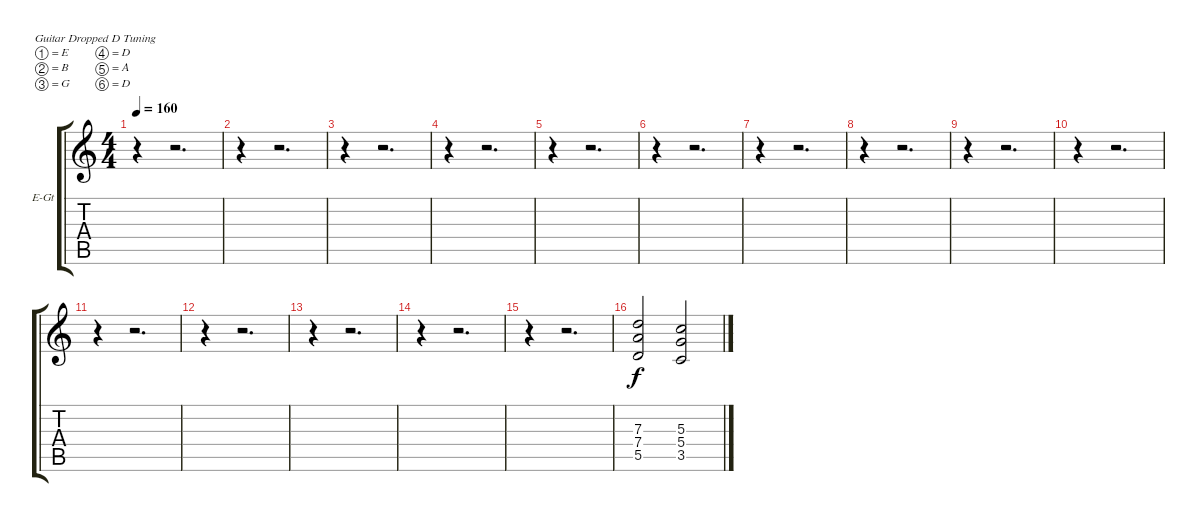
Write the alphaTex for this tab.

\bracketExtendMode groupsimilarinstruments
\firstSystemTrackNameOrientation horizontal
\otherSystemsTrackNameOrientation horizontal
\track ("Rhythm Guitar" "E-Gt") {instrument overdrivenguitar}
\staff {score tabs}
\tuning (E4 B3 G3 D3 A2 D2)
\ts (4 4)
\tempo 160
\clef g2
\ks c
r.4{dy f} r.2{d} |
r.4 r.2{d} |
r.4 r.2{d} |
r.4 r.2{d} |
r.4 r.2{d} |
r.4 r.2{d} |
r.4 r.2{d} |
r.4 r.2{d} |
r.4 r.2{d} |
r.4 r.2{d} |
r.4 r.2{d} |
r.4 r.2{d} |
r.4 r.2{d} |
r.4 r.2{d} |
r.4 r.2{d} |
(7.3 7.4 5.5).2 (5.3 5.4 3.5).2
